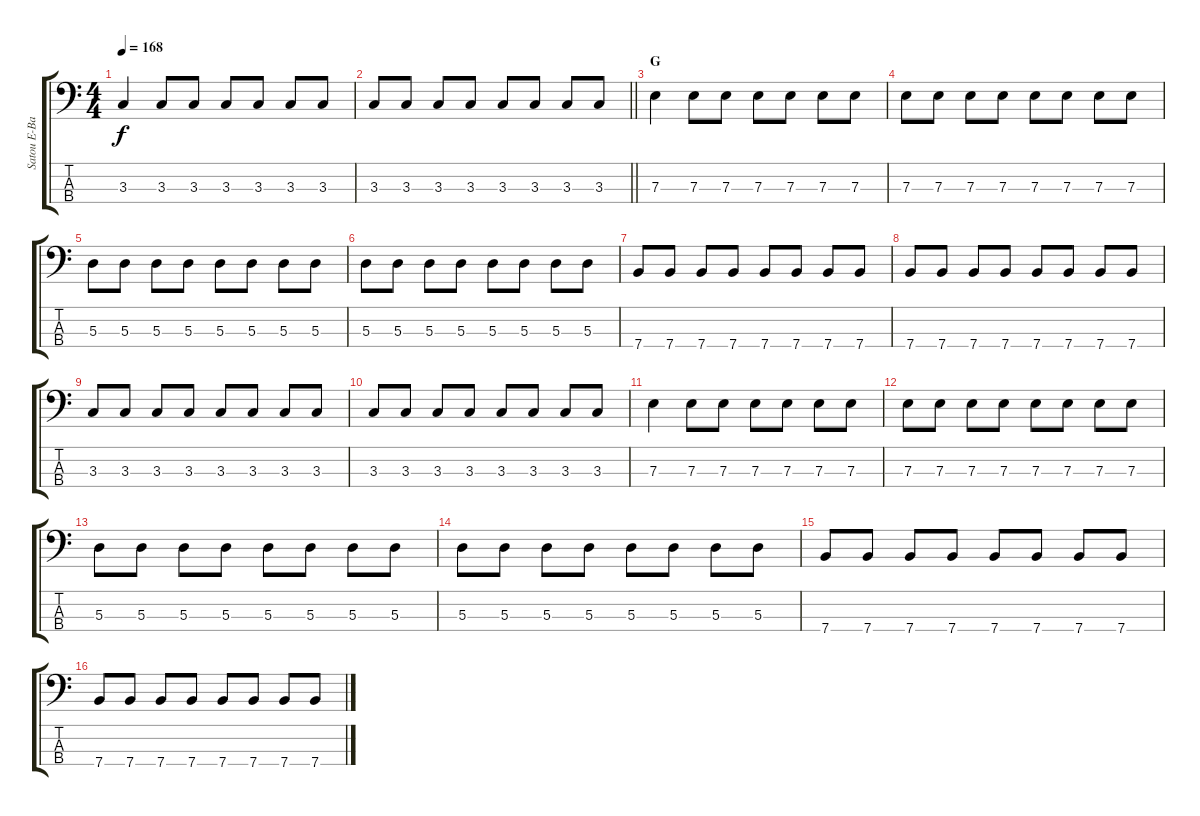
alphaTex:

\track ("Satou E-Bass" "Satou E-Ba") {instrument electricbassfinger}
\staff {score tabs}
\tuning (G2 D2 A1 E1) {hide}
\ts (4 4)
\tempo 168
\clef f4
\ks c
3.3.4{dy f} 3.3.8 3.3.8 3.3.8 3.3.8 3.3.8 3.3.8 |
\barLineRight lightlight
3.3.8 3.3.8 3.3.8 3.3.8 3.3.8 3.3.8 3.3.8 3.3.8 |
\section ("" "G")
7.3.4 7.3.8 7.3.8 7.3.8 7.3.8 7.3.8 7.3.8 |
7.3.8 7.3.8 7.3.8 7.3.8 7.3.8 7.3.8 7.3.8 7.3.8 |
5.3.8 5.3.8 5.3.8 5.3.8 5.3.8 5.3.8 5.3.8 5.3.8 |
5.3.8 5.3.8 5.3.8 5.3.8 5.3.8 5.3.8 5.3.8 5.3.8 |
7.4.8 7.4.8 7.4.8 7.4.8 7.4.8 7.4.8 7.4.8 7.4.8 |
7.4.8 7.4.8 7.4.8 7.4.8 7.4.8 7.4.8 7.4.8 7.4.8 |
3.3.8 3.3.8 3.3.8 3.3.8 3.3.8 3.3.8 3.3.8 3.3.8 |
3.3.8 3.3.8 3.3.8 3.3.8 3.3.8 3.3.8 3.3.8 3.3.8 |
7.3.4 7.3.8 7.3.8 7.3.8 7.3.8 7.3.8 7.3.8 |
7.3.8 7.3.8 7.3.8 7.3.8 7.3.8 7.3.8 7.3.8 7.3.8 |
5.3.8 5.3.8 5.3.8 5.3.8 5.3.8 5.3.8 5.3.8 5.3.8 |
5.3.8 5.3.8 5.3.8 5.3.8 5.3.8 5.3.8 5.3.8 5.3.8 |
7.4.8 7.4.8 7.4.8 7.4.8 7.4.8 7.4.8 7.4.8 7.4.8 |
7.4.8 7.4.8 7.4.8 7.4.8 7.4.8 7.4.8 7.4.8 7.4.8
